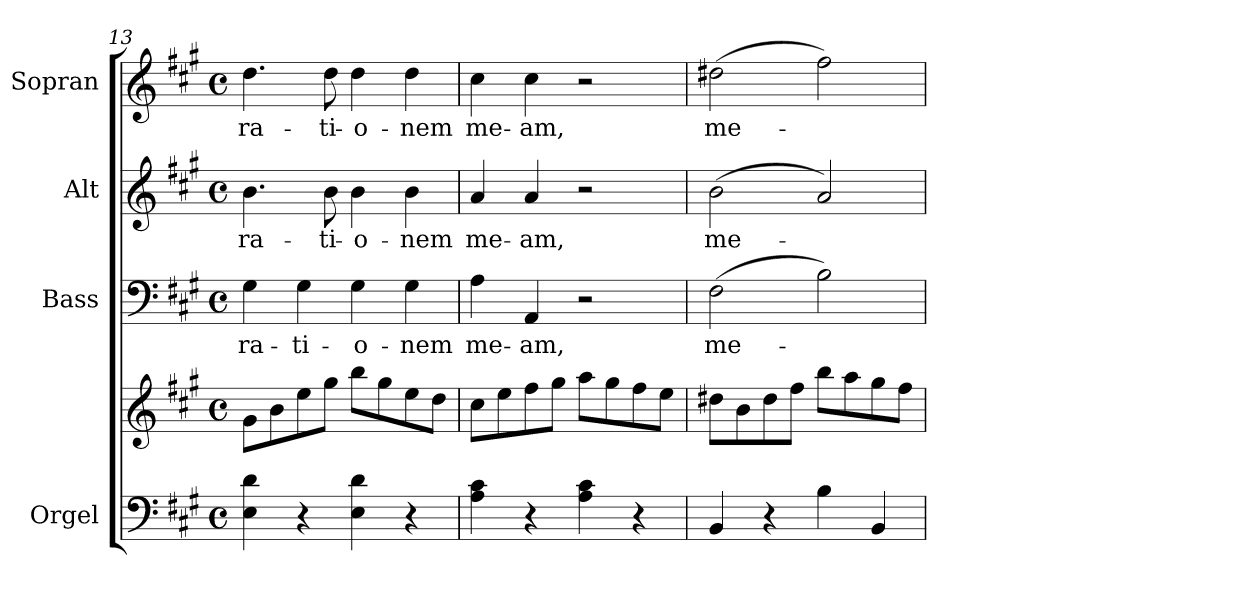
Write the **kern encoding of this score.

**kern	**kern	**kern	**text	**kern	**text	**kern	**text
*part4	*part4	*part3	*part3	*part2	*part2	*part1	*part1
*staff5	*staff4	*staff3	*staff3	*staff2	*staff2	*staff1	*staff1
*I"Orgel	*	*I"Bass	*	*I"Alt	*	*I"Sopran	*
*I'Org.	*	*I'B.	*	*I'A.	*	*I'S.	*
*clefF4	*clefG2	*clefF4	*	*clefG2	*	*clefG2	*
*k[f#c#g#]	*k[f#c#g#]	*k[f#c#g#]	*	*k[f#c#g#]	*	*k[f#c#g#]	*
*A:	*A:	*A:	*	*A:	*	*A:	*
*M4/4	*M4/4	*M4/4	*	*M4/4	*	*M4/4	*
*met(c)	*met(c)	*met(c)	*	*met(c)	*	*met(c)	*
=13	=13	=13	=13	=13	=13	=13	=13
!	!	!	!LO:LY:b	!	!LO:LY:b	!	!LO:LY:b
4E\ 4d\	8g#\L	4G#\	-ra-	4.b\	-ra-	4.dd\	-ra-
.	8b\	.	.	.	.	.	.
!	!	!	!LO:LY:b	!	!	!	!
4r	8ee\	4G#\	-ti-	.	.	.	.
!	!	!	!	!	!LO:LY:b	!	!LO:LY:b
.	8gg#\J	.	.	8b\	-ti-	8dd\	-ti-
!	!	!	!LO:LY:b	!	!LO:LY:b	!	!LO:LY:b
4E\ 4d\	8bb\L	4G#\	-o-	4b\	-o-	4dd\	-o-
.	8gg#\	.	.	.	.	.	.
!	!	!	!LO:LY:b	!	!LO:LY:b	!	!LO:LY:b
4r	8ee\	4G#\	-nem	4b\	-nem	4dd\	-nem
.	8dd\J	.	.	.	.	.	.
=14	=14	=14	=14	=14	=14	=14	=14
!	!	!	!LO:LY:b	!	!LO:LY:b	!	!LO:LY:b
4A\ 4c#\	8cc#\L	4A\	me-	4a/	me-	4cc#\	me-
.	8ee\	.	.	.	.	.	.
!	!	!	!LO:LY:b	!	!LO:LY:b	!	!LO:LY:b
4r	8ff#\	4AA/	-am,	4a/	-am,	4cc#\	-am,
.	8gg#\J	.	.	.	.	.	.
4A\ 4c#\	8aa\L	2r	.	2r	.	2r	.
.	8gg#\	.	.	.	.	.	.
4r	8ff#\	.	.	.	.	.	.
.	8ee\J	.	.	.	.	.	.
=15	=15	=15	=15	=15	=15	=15	=15
!	!	!	!LO:LY:b	!	!LO:LY:b	!	!LO:LY:b
4BB/	8dd#X\L	(>2F#\	me-	(>2b\	me-	(>2dd#X\	me-
.	8b\	.	.	.	.	.	.
4r	8dd#\	.	.	.	.	.	.
.	8ff#\J	.	.	.	.	.	.
4B\	8bb\L	2B\)	.	2a/)	.	2ff#\)	.
.	8aa\	.	.	.	.	.	.
4BB/	8gg#\	.	.	.	.	.	.
.	8ff#\J	.	.	.	.	.	.
=	=	=	=	=	=	=	=
*-	*-	*-	*-	*-	*-	*-	*-
